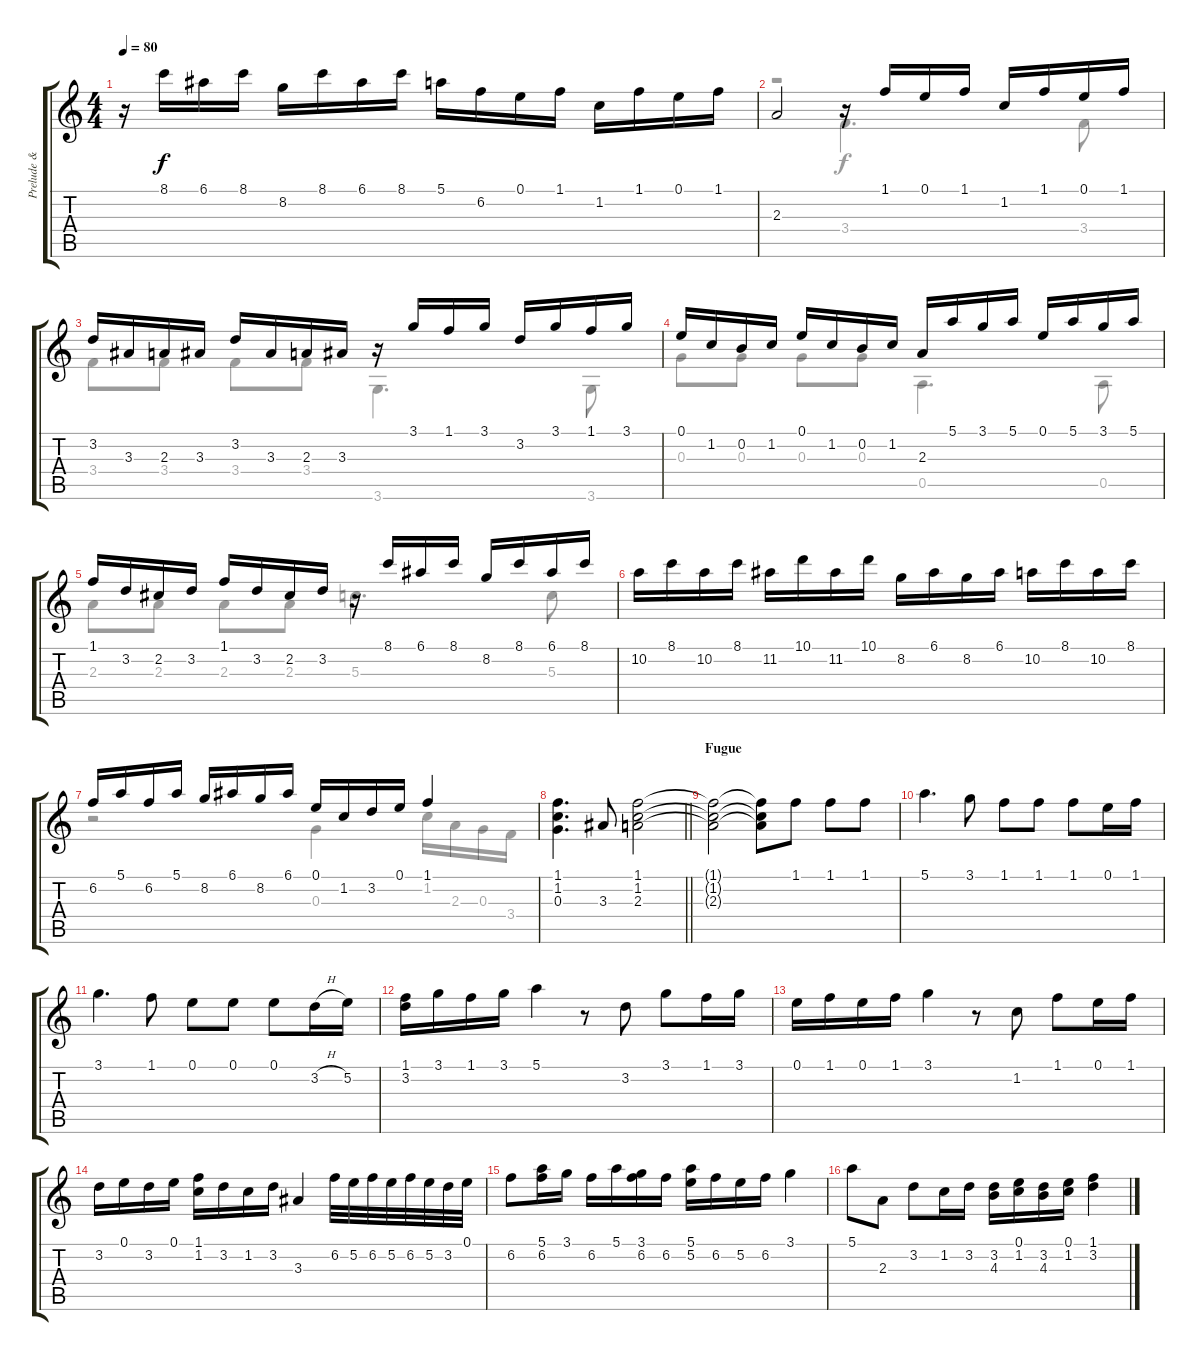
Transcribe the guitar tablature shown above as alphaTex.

\track ("Prelude & Fugue BWV 553 " "Prelude & ") {instrument acousticguitarnylon}
\staff {score tabs}
\tuning (E4 B3 G3 D3 A2 E2) {hide}
\voice
\ts (4 4)
\tempo 80
\clef g2
\ks c
r.16{dy f} 8.1.16 6.1.16 8.1.16 8.2.16 8.1.16 6.1.16 8.1.16 5.1.16 6.2.16 0.1.16 1.1.16 1.2.16 1.1.16 0.1.16 1.1.16 |
2.3.2 r.16 1.1.16 0.1.16 1.1.16 1.2.16 1.1.16 0.1.16 1.1.16 |
3.2.16 3.3.16 2.3.16 3.3.16 3.2.16 3.3.16 2.3.16 3.3.16 r.16 3.1.16 1.1.16 3.1.16 3.2.16 3.1.16 1.1.16 3.1.16 |
0.1.16 1.2.16 0.2.16 1.2.16 0.1.16 1.2.16 0.2.16 1.2.16 2.3.16 5.1.16 3.1.16 5.1.16 0.1.16 5.1.16 3.1.16 5.1.16 |
1.1.16 3.2.16 2.2.16 3.2.16 1.1.16 3.2.16 2.2.16 3.2.16 r.16 8.1.16 6.1.16 8.1.16 8.2.16 8.1.16 6.1.16 8.1.16 |
10.2.16 8.1.16 10.2.16 8.1.16 11.2.16 10.1.16 11.2.16 10.1.16 8.2.16 6.1.16 8.2.16 6.1.16 10.2.16 8.1.16 10.2.16 8.1.16 |
6.2.16 5.1.16 6.2.16 5.1.16 8.2.16 6.1.16 8.2.16 6.1.16 0.1.16 1.2.16 3.2.16 0.1.16 1.1.4 |
\barLineRight lightlight
(1.1 1.2 0.3).4{d} 3.3.8 (1.1 1.2 2.3).2 |
\section ("" "Fugue")
(1.1{t} 1.2{t} 2.3{t}).2 (1.1{t} 1.2{t} 2.3{t}).8 1.1.8 1.1.8 1.1.8 |
5.1.4{d} 3.1.8 1.1.8 1.1.8 1.1.8 0.1.16 1.1.16 |
3.1.4{d} 1.1.8 0.1.8 0.1.8 0.1.8 3.2{h}.16 5.2.16 |
(1.1 3.2).16 3.1.16 1.1.16 3.1.16 5.1.4 r.8 3.2.8 3.1.8 1.1.16 3.1.16 |
0.1.16 1.1.16 0.1.16 1.1.16 3.1.4 r.8 1.2.8 1.1.8 0.1.16 1.1.16 |
3.2.16 0.1.16 3.2.16 0.1.16 (1.1 1.2).16 3.2.16 1.2.16 3.2.16 3.3.4 6.2.32 5.2.32 6.2.32 5.2.32 6.2.32 5.2.32 3.2.32 0.1.32 |
6.2.8 (5.1 6.2).16 3.1.16 6.2.16 5.1.16 (3.1 6.2).16 6.2.16 (5.1 5.2).16 6.2.16 5.2.16 6.2.16 3.1.4 |
5.1.8 2.3.8 3.2.8 1.2.16 3.2.16 (3.2 4.3).16 (0.1 1.2).16 (3.2 4.3).16 (0.1 1.2).16 (1.1 3.2).4
\voice
\clef g2
\ottava regular
\simile none
\ks c
|
r.2 3.4.4{d} 3.4.8 |
3.4.8 3.4.8 3.4.8 3.4.8 3.6.4{d} 3.6.8 |
0.3.8 0.3.8 0.3.8 0.3.8 0.5.4{d} 0.5.8 |
2.3.8 2.3.8 2.3.8 2.3.8 5.3.4{d} 5.3.8 |
|
r.2 0.3.4 1.2.16 2.3.16 0.3.16 3.4.16 |
\barLineRight lightlight
|
|
|
|
|
|
|
|
